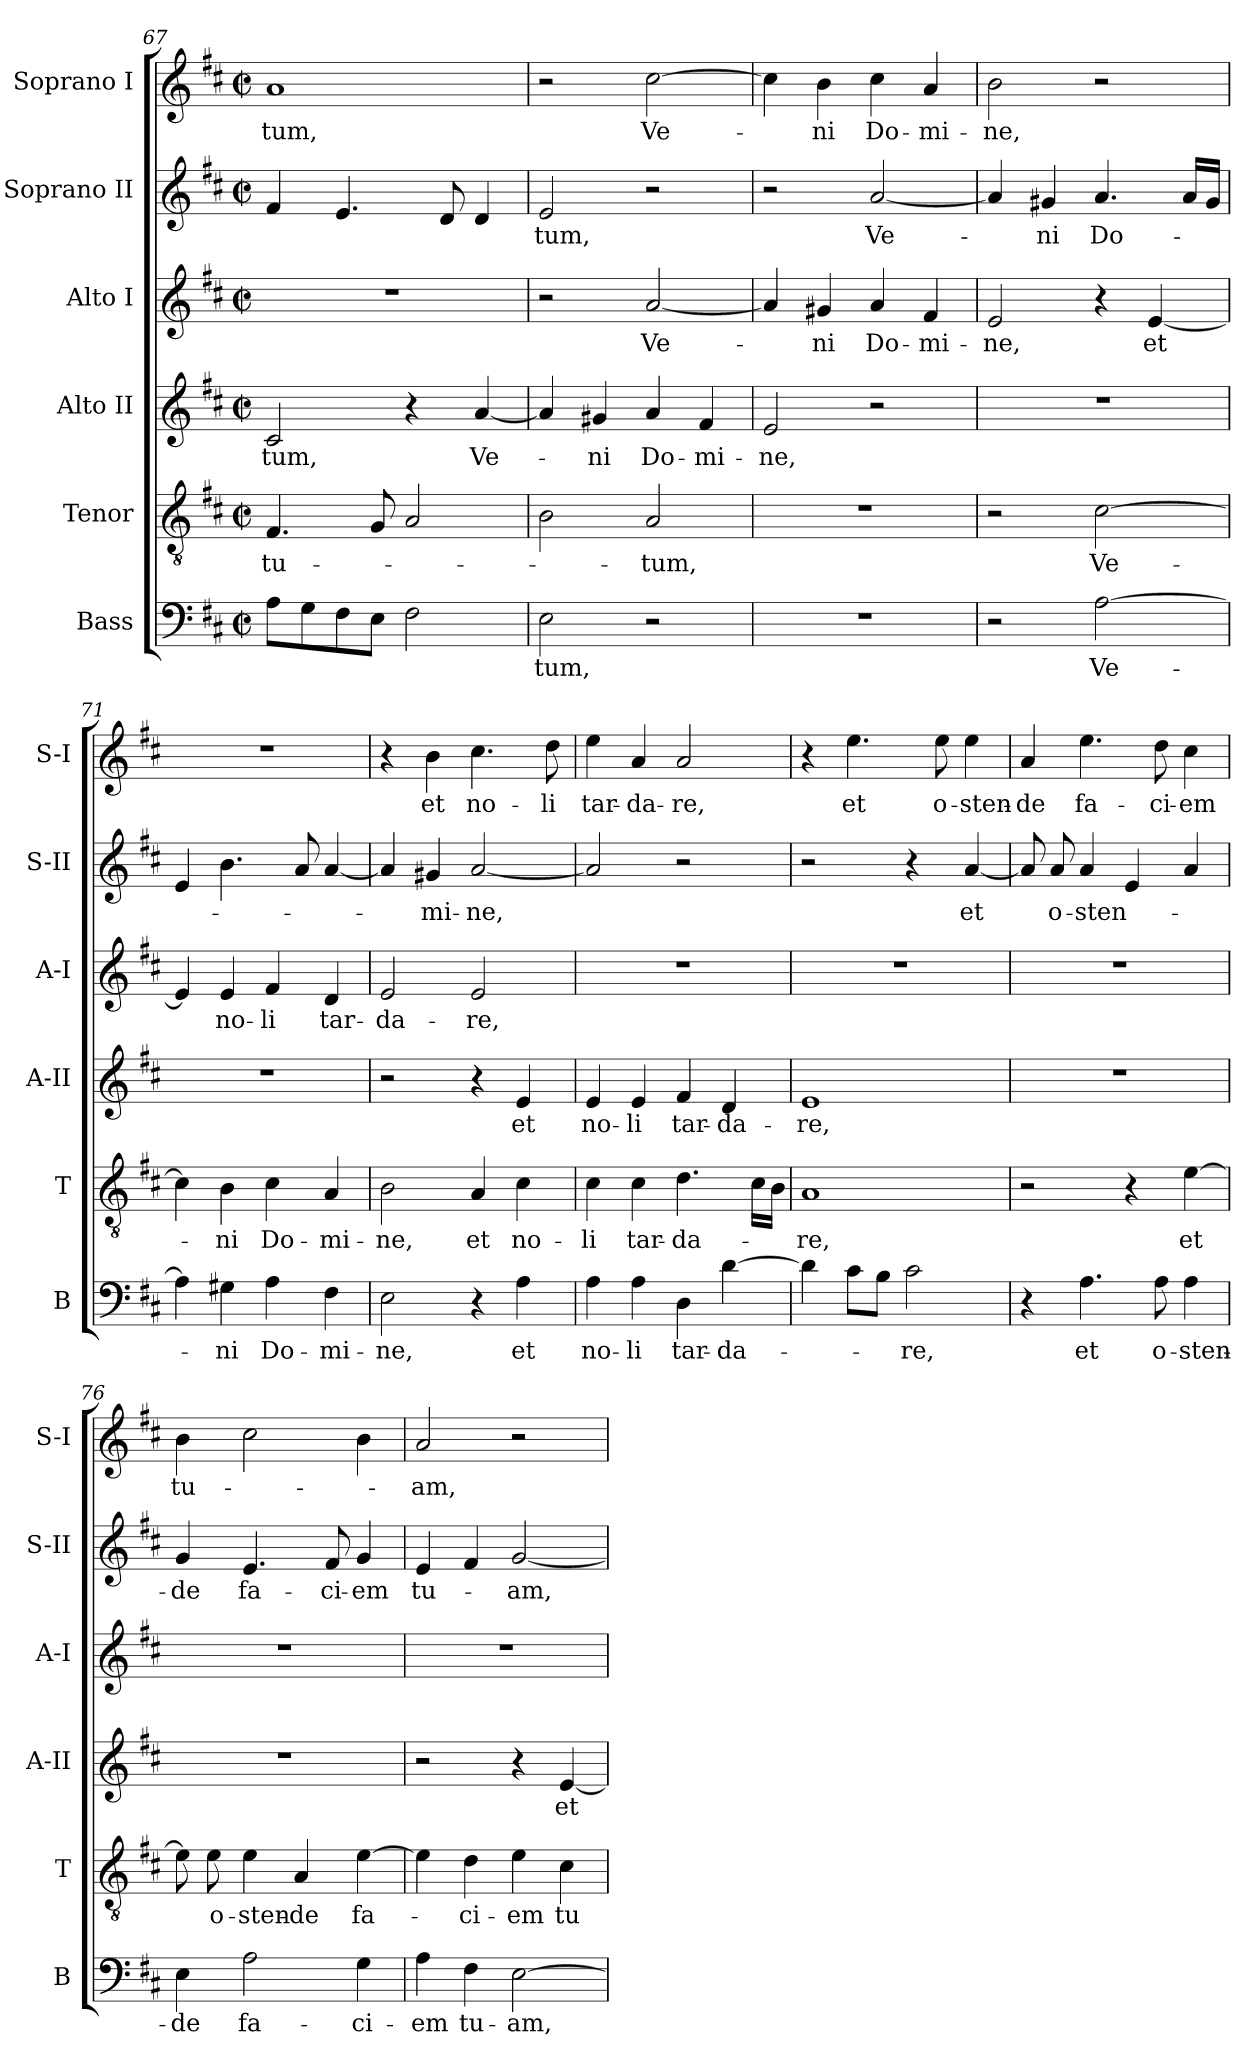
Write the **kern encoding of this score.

**kern	**text	**kern	**text	**kern	**text	**kern	**text	**kern	**text	**kern	**text
*part6	*part6	*part5	*part5	*part4	*part4	*part3	*part3	*part2	*part2	*part1	*part1
*staff6	*staff6	*staff5	*staff5	*staff4	*staff4	*staff3	*staff3	*staff2	*staff2	*staff1	*staff1
*I"Bass	*	*I"Tenor	*	*I"Alto II	*	*I"Alto I	*	*I"Soprano II	*	*I"Soprano I	*
*I'B	*	*I'T	*	*I'A-II	*	*I'A-I	*	*I'S-II	*	*I'S-I	*
*clefF4	*	*clefGv2	*	*clefG2	*	*clefG2	*	*clefG2	*	*clefG2	*
*k[f#c#]	*	*k[f#c#]	*	*k[f#c#]	*	*k[f#c#]	*	*k[f#c#]	*	*k[f#c#]	*
*D:	*	*D:	*	*D:	*	*D:	*	*D:	*	*D:	*
*M2/2	*	*M2/2	*	*M2/2	*	*M2/2	*	*M2/2	*	*M2/2	*
*met(c|)	*	*met(c|)	*	*met(c|)	*	*met(c|)	*	*met(c|)	*	*met(c|)	*
=67	=67	=67	=67	=67	=67	=67	=67	=67	=67	=67	=67
8A\L	.	4.F#/	-tu-	2c#/	-tum,	1r	.	4f#/	.	1a	-tum,
8G\	.	.	.	.	.	.	.	.	.	.	.
8F#\	.	.	.	.	.	.	.	4.e/	.	.	.
8E\J	.	8G/	.	.	.	.	.	.	.	.	.
2F#\	.	2A/	.	4r	.	.	.	.	.	.	.
.	.	.	.	.	.	.	.	8d/	.	.	.
.	.	.	.	[>4a/	Ve-	.	.	4d/	.	.	.
=68	=68	=68	=68	=68	=68	=68	=68	=68	=68	=68	=68
2E\	-tum,	2B\	.	4a/]	.	2r	.	2e/	-tum,	2r	.
.	.	.	.	4g#X/	-ni	.	.	.	.	.	.
2r	.	2A/	-tum,	4a/	Do-	[<2a/	Ve-	2r	.	[>2cc#\	Ve-
.	.	.	.	4f#/	-mi-	.	.	.	.	.	.
!!LO:LB:g=z
=69	=69	=69	=69	=69	=69	=69	=69	=69	=69	=69	=69
1r	.	1r	.	2e/	-ne,	4a/]	.	2r	.	4cc#\]	.
.	.	.	.	.	.	4g#X/	-ni	.	.	4b\	-ni
.	.	.	.	2r	.	4a/	Do-	[<2a/	Ve-	4cc#\	Do-
.	.	.	.	.	.	4f#/	-mi-	.	.	4a/	-mi-
=70	=70	=70	=70	=70	=70	=70	=70	=70	=70	=70	=70
2r	.	2r	.	1r	.	2e/	-ne,	4a/]	.	2b\	-ne,
.	.	.	.	.	.	.	.	4g#X/	-ni	.	.
[>2A\	Ve-	[>2c#\	Ve-	.	.	4r	.	4.a/	Do-	2r	.
.	.	.	.	.	.	[<4e/	et	.	.	.	.
.	.	.	.	.	.	.	.	16a/LL	.	.	.
.	.	.	.	.	.	.	.	16g#/JJ	.	.	.
=71	=71	=71	=71	=71	=71	=71	=71	=71	=71	=71	=71
4A\]	.	4c#\]	.	1r	.	4e/]	.	4e/	.	1r	.
4G#X\	-ni	4B\	-ni	.	.	4e/	no-	4.b\	.	.	.
4A\	Do-	4c#\	Do-	.	.	4f#/	-li	.	.	.	.
.	.	.	.	.	.	.	.	8a/	.	.	.
4F#\	-mi-	4A/	-mi-	.	.	4d/	tar-	[<4a/	.	.	.
=72	=72	=72	=72	=72	=72	=72	=72	=72	=72	=72	=72
2E\	-ne,	2B\	-ne,	2r	.	2e/	-da-	4a/]	.	4r	.
.	.	.	.	.	.	.	.	4g#X/	-mi-	4b\	et
4r	.	4A/	et	4r	.	2e/	-re,	[<2a/	-ne,	4.cc#\	no-
4A\	et	4c#\	no-	4e/	et	.	.	.	.	.	.
.	.	.	.	.	.	.	.	.	.	8dd\	-li
=73	=73	=73	=73	=73	=73	=73	=73	=73	=73	=73	=73
4A\	no-	4c#\	-li	4e/	no-	1r	.	2a/]	.	4ee\	tar-
4A\	-li	4c#\	tar-	4e/	-li	.	.	.	.	4a/	-da-
4D\	tar-	4.d\	-da-	4f#/	tar-	.	.	2r	.	2a/	-re,
[>4d\	-da-	.	.	4d/	-da-	.	.	.	.	.	.
.	.	16c#\LL	.	.	.	.	.	.	.	.	.
.	.	16B\JJ	.	.	.	.	.	.	.	.	.
=74	=74	=74	=74	=74	=74	=74	=74	=74	=74	=74	=74
4d\]	.	1A	-re,	1e	-re,	1r	.	2r	.	4r	.
8c#\L	.	.	.	.	.	.	.	.	.	4.ee\	et
8B\J	.	.	.	.	.	.	.	.	.	.	.
2c#\	-re,	.	.	.	.	.	.	4r	.	.	.
.	.	.	.	.	.	.	.	.	.	8ee\	o-
.	.	.	.	.	.	.	.	[<4a/	et	4ee\	-sten-
=75	=75	=75	=75	=75	=75	=75	=75	=75	=75	=75	=75
4r	.	2r	.	1r	.	1r	.	8a/]	.	4a/	-de
.	.	.	.	.	.	.	.	8a/	o-	.	.
4.A\	et	.	.	.	.	.	.	4a/	-sten-	4.ee\	fa-
.	.	4r	.	.	.	.	.	4e/	.	.	.
8A\	o-	.	.	.	.	.	.	.	.	8dd\	-ci-
4A\	-sten-	[>4e\	et	.	.	.	.	4a/	.	4cc#\	-em
!!LO:PB:g=z
=76	=76	=76	=76	=76	=76	=76	=76	=76	=76	=76	=76
4E\	-de	8e\]	.	1r	.	1r	.	4g/	-de	4b\	tu-
.	.	8e\	o-	.	.	.	.	.	.	.	.
2A\	fa-	4e\	-sten-	.	.	.	.	4.e/	fa-	2cc#\	.
.	.	4A/	-de	.	.	.	.	.	.	.	.
.	.	.	.	.	.	.	.	8f#/	-ci-	.	.
4G\	-ci-	[>4e\	fa-	.	.	.	.	4g/	-em	4b\	.
=77	=77	=77	=77	=77	=77	=77	=77	=77	=77	=77	=77
4A\	-em	4e\]	.	2r	.	1r	.	4e/	tu-	2a/	-am,
4F#\	tu-	4d\	-ci-	.	.	.	.	4f#/	.	.	.
[>2E\	-am,	4e\	-em	4r	.	.	.	[<2g/	-am,	2r	.
.	.	4c#\	tu-	[>4e/	et	.	.	.	.	.	.
=	=	=	=	=	=	=	=	=	=	=	=
*-	*-	*-	*-	*-	*-	*-	*-	*-	*-	*-	*-
